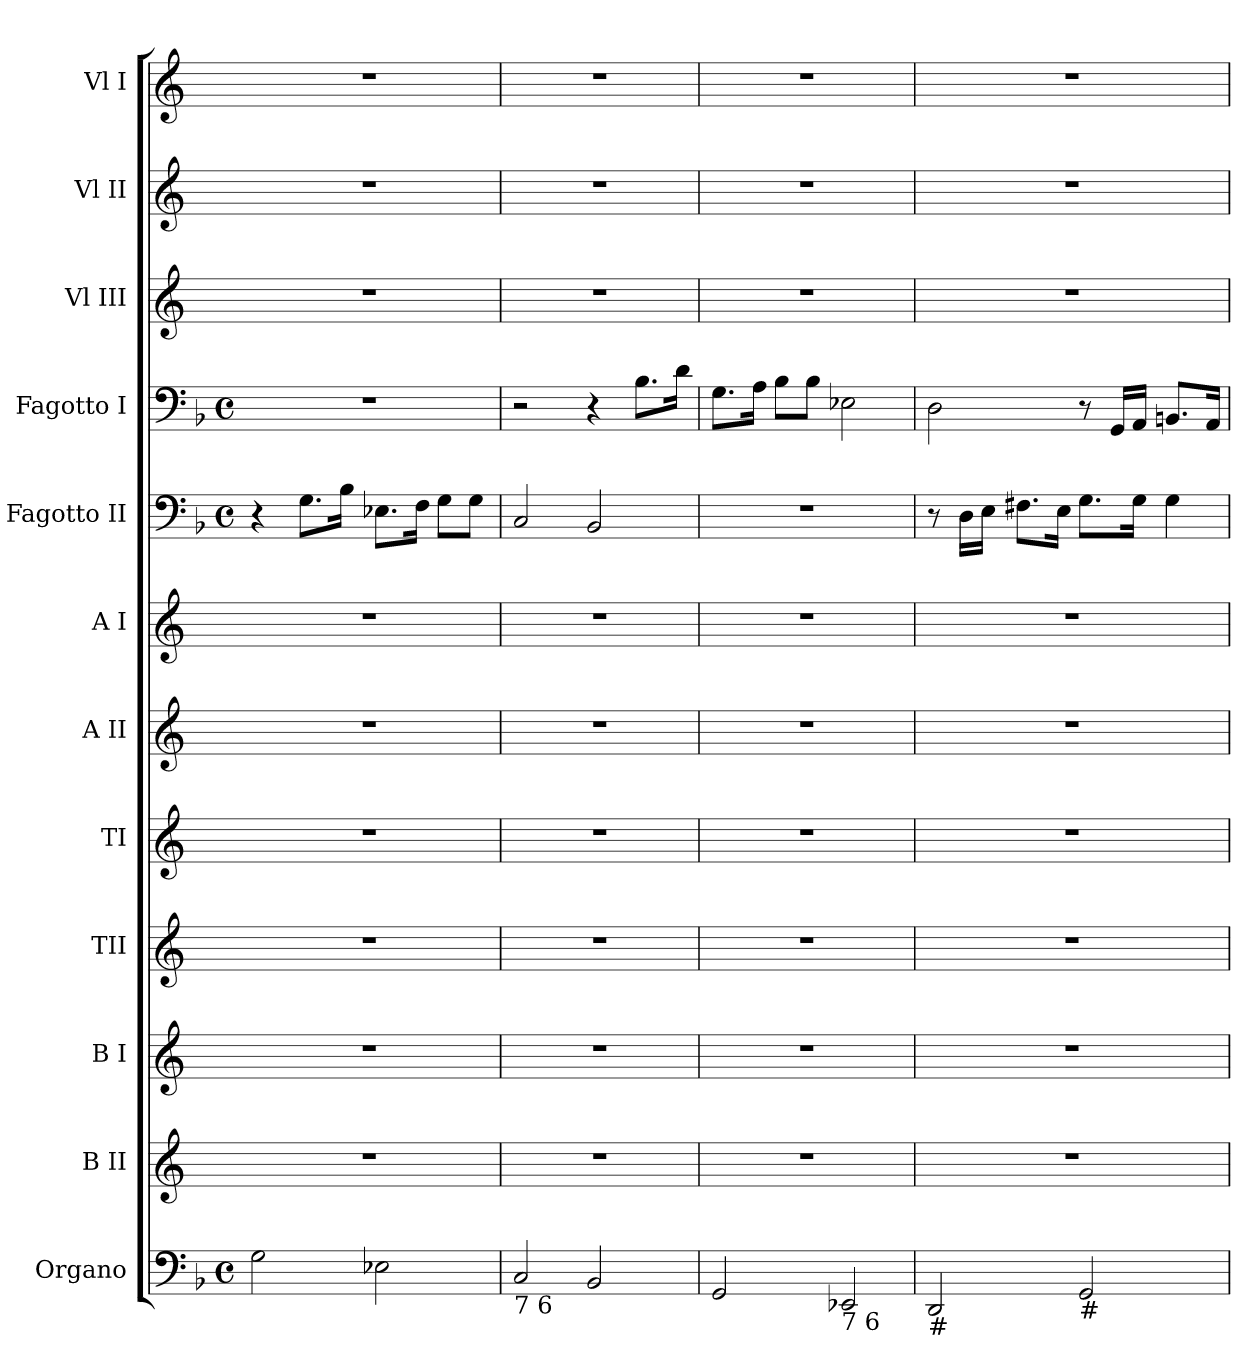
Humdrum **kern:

**kern	**kern	**kern	**kern	**kern	**kern	**kern	**kern	**kern	**kern	**kern	**kern
*part12	*part11	*part10	*part9	*part8	*part7	*part6	*part5	*part4	*part3	*part2	*part1
*staff12	*staff11	*staff10	*staff9	*staff8	*staff7	*staff6	*staff5	*staff4	*staff3	*staff2	*staff1
*I"Organo	*I"B II	*I"B I	*I"TII	*I"TI	*I"A II	*I"A I	*I"Fagotto II	*I"Fagotto I	*I"Vl III	*I"Vl II	*I"Vl I
*I'O	*I'B II	*I'B I	*I'TII	*I'TI	*I'A II	*I'A I	*I'F II	*I'F I	*I'Vl III	*I'Vl II	*I'Vl I
*clefF4	*clefG2	*clefG2	*clefG2	*clefG2	*clefG2	*clefG2	*clefF4	*clefF4	*clefG2	*clefG2	*clefG2
*k[b-]	*k[]	*k[]	*k[]	*k[]	*k[]	*k[]	*k[b-]	*k[b-]	*k[]	*k[]	*k[]
*F:	*C:	*C:	*C:	*C:	*C:	*C:	*F:	*F:	*C:	*C:	*C:
*M4/4	*	*	*	*	*	*	*M4/4	*M4/4	*	*	*
*met(c)	*	*	*	*	*	*	*met(c)	*met(c)	*	*	*
=1	=1	=1	=1	=1	=1	=1	=1	=1	=1	=1	=1
2G\	1r	1r	1r	1r	1r	1r	4r	1r	1r	1r	1r
.	.	.	.	.	.	.	8.G\L	.	.	.	.
.	.	.	.	.	.	.	16B-\Jk	.	.	.	.
2E-X\	.	.	.	.	.	.	8.E-X\L	.	.	.	.
.	.	.	.	.	.	.	16F\Jk	.	.	.	.
.	.	.	.	.	.	.	8G\L	.	.	.	.
.	.	.	.	.	.	.	8G\J	.	.	.	.
=2	=2	=2	=2	=2	=2	=2	=2	=2	=2	=2	=2
!LO:TX:b:t=7 6	!	!	!	!	!	!	!	!	!	!	!
2C/	1r	1r	1r	1r	1r	1r	2C/	2r	1r	1r	1r
2BB-/	.	.	.	.	.	.	2BB-/	4r	.	.	.
.	.	.	.	.	.	.	.	8.B-\L	.	.	.
.	.	.	.	.	.	.	.	16d\Jk	.	.	.
=3	=3	=3	=3	=3	=3	=3	=3	=3	=3	=3	=3
2GG/	1r	1r	1r	1r	1r	1r	1r	8.G\L	1r	1r	1r
.	.	.	.	.	.	.	.	16A\Jk	.	.	.
.	.	.	.	.	.	.	.	8B-\L	.	.	.
.	.	.	.	.	.	.	.	8B-\J	.	.	.
!LO:TX:b:t=7 6	!	!	!	!	!	!	!	!	!	!	!
2EE-X/	.	.	.	.	.	.	.	2E-X\	.	.	.
=4	=4	=4	=4	=4	=4	=4	=4	=4	=4	=4	=4
!LO:TX:b:t=#	!	!	!	!	!	!	!	!	!	!	!
2DD/	1r	1r	1r	1r	1r	1r	8r	2D\	1r	1r	1r
.	.	.	.	.	.	.	16D\LL	.	.	.	.
.	.	.	.	.	.	.	16E\JJ	.	.	.	.
.	.	.	.	.	.	.	8.F#X\L	.	.	.	.
.	.	.	.	.	.	.	16E\Jk	.	.	.	.
!LO:TX:b:t=#	!	!	!	!	!	!	!	!	!	!	!
2GG/	.	.	.	.	.	.	8.G\L	8r	.	.	.
.	.	.	.	.	.	.	.	16GG/LL	.	.	.
.	.	.	.	.	.	.	16G\Jk	16AA/JJ	.	.	.
.	.	.	.	.	.	.	4G\	8.BBn/L	.	.	.
.	.	.	.	.	.	.	.	16AA/Jk	.	.	.
=	=	=	=	=	=	=	=	=	=	=	=
*-	*-	*-	*-	*-	*-	*-	*-	*-	*-	*-	*-
